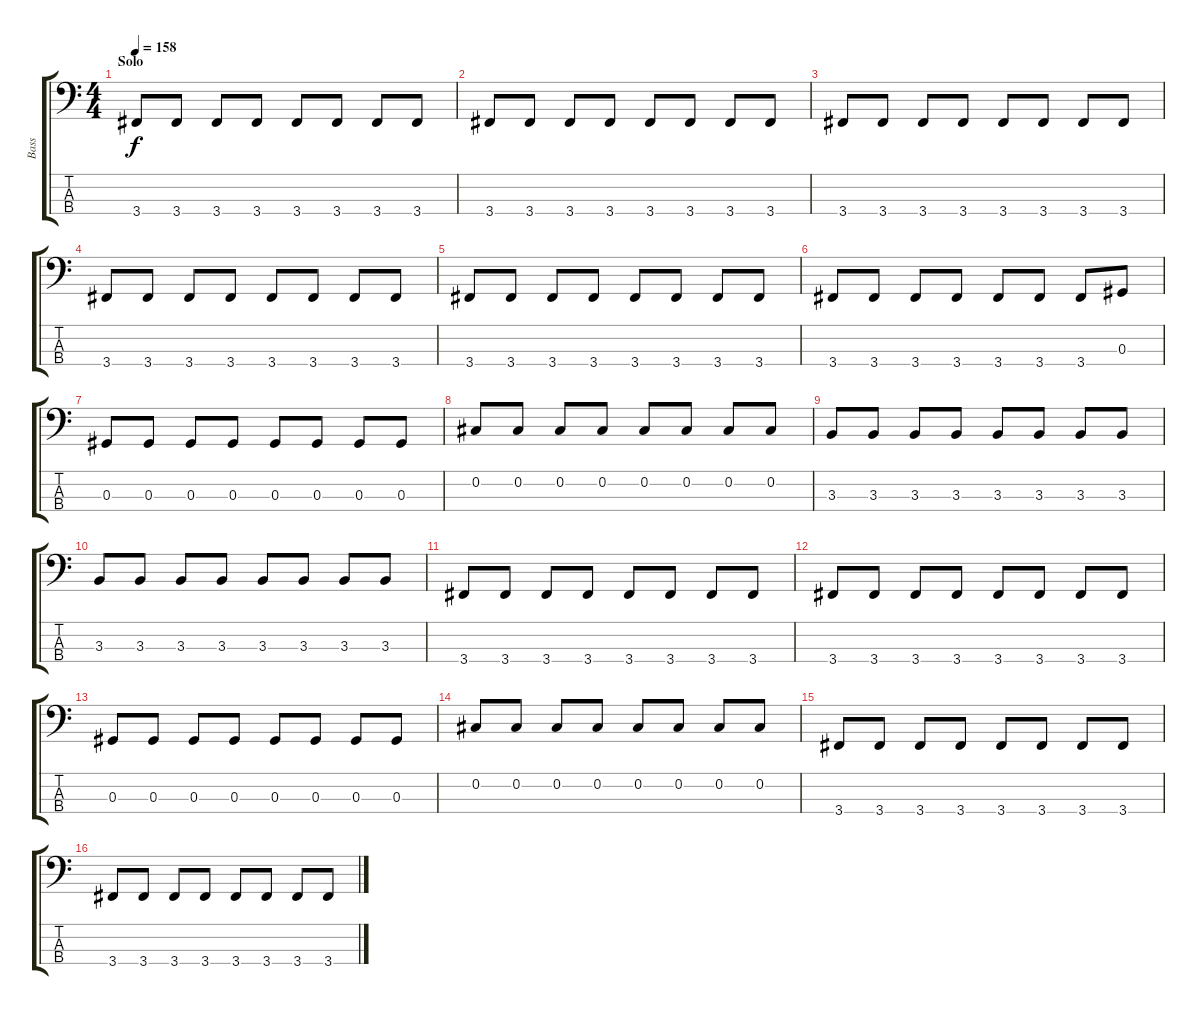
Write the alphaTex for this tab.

\track ("Bass" "Bass") {instrument electricbassfinger}
\staff {score tabs}
\tuning (Gb2 Db2 Ab1 Eb1) {hide}
\ts (4 4)
\section ("" "Solo")
\tempo 158
\clef f4
\ks c
3.4.8{dy f} 3.4.8 3.4.8 3.4.8 3.4.8 3.4.8 3.4.8 3.4.8 |
3.4.8 3.4.8 3.4.8 3.4.8 3.4.8 3.4.8 3.4.8 3.4.8 |
3.4.8 3.4.8 3.4.8 3.4.8 3.4.8 3.4.8 3.4.8 3.4.8 |
3.4.8 3.4.8 3.4.8 3.4.8 3.4.8 3.4.8 3.4.8 3.4.8 |
3.4.8 3.4.8 3.4.8 3.4.8 3.4.8 3.4.8 3.4.8 3.4.8 |
3.4.8 3.4.8 3.4.8 3.4.8 3.4.8 3.4.8 3.4.8 0.3.8 |
0.3.8 0.3.8 0.3.8 0.3.8 0.3.8 0.3.8 0.3.8 0.3.8 |
0.2.8 0.2.8 0.2.8 0.2.8 0.2.8 0.2.8 0.2.8 0.2.8 |
3.3.8 3.3.8 3.3.8 3.3.8 3.3.8 3.3.8 3.3.8 3.3.8 |
3.3.8 3.3.8 3.3.8 3.3.8 3.3.8 3.3.8 3.3.8 3.3.8 |
3.4.8 3.4.8 3.4.8 3.4.8 3.4.8 3.4.8 3.4.8 3.4.8 |
3.4.8 3.4.8 3.4.8 3.4.8 3.4.8 3.4.8 3.4.8 3.4.8 |
0.3.8 0.3.8 0.3.8 0.3.8 0.3.8 0.3.8 0.3.8 0.3.8 |
0.2.8 0.2.8 0.2.8 0.2.8 0.2.8 0.2.8 0.2.8 0.2.8 |
3.4.8 3.4.8 3.4.8 3.4.8 3.4.8 3.4.8 3.4.8 3.4.8 |
3.4.8 3.4.8 3.4.8 3.4.8 3.4.8 3.4.8 3.4.8 3.4.8
